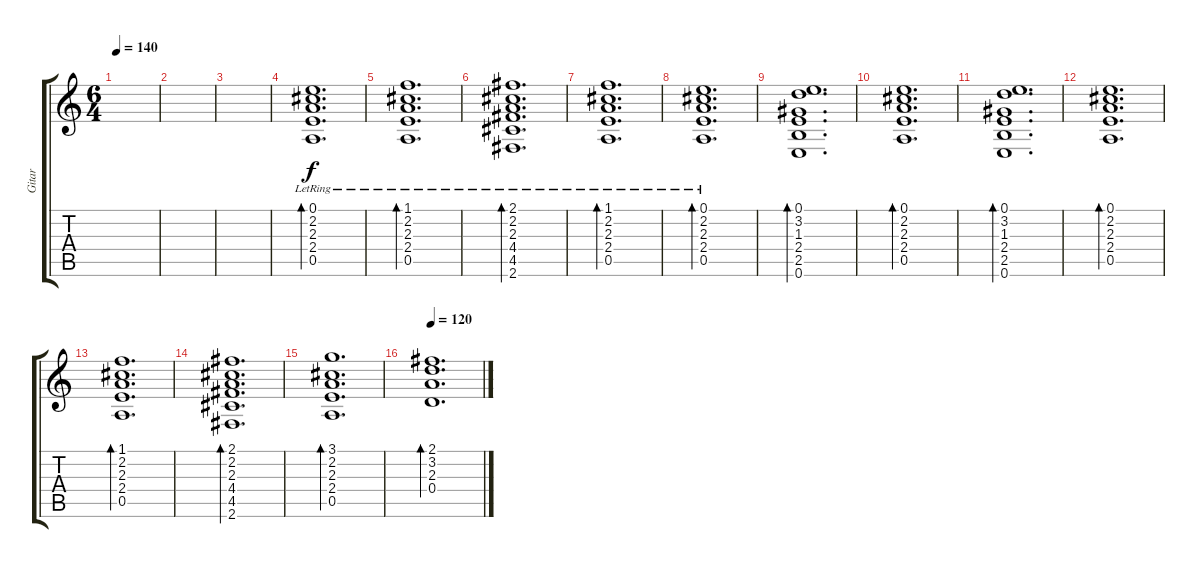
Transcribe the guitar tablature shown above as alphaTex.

\track ("Gitar" "Gitar") {instrument acousticguitarsteel}
\staff {score tabs}
\tuning (E4 B3 G3 D3 A2 E2) {hide}
\ts (6 4)
\tempo 140
\clef g2
\ks c
|
|
|
(0.1{lr} 2.2{lr} 2.3{lr} 2.4{lr} 0.5{lr}).1{d bd 480} |
(1.1{lr} 2.2{lr} 2.3{lr} 2.4{lr} 0.5{lr}).1{d bd 480} |
(2.1{lr} 2.2{lr} 2.3{lr} 4.4{lr} 4.5{lr} 2.6{lr}).1{d bd 480} |
(1.1{lr} 2.2{lr} 2.3{lr} 2.4{lr} 0.5{lr}).1{d bd 480} |
(0.1{lr} 2.2{lr} 2.3{lr} 2.4{lr} 0.5{lr}).1{d bd 480} |
(0.1 3.2 1.3 2.4 2.5 0.6).1{d bd 480} |
(0.1 2.2 2.3 2.4 0.5).1{d bd 480} |
(0.1 3.2 1.3 2.4 2.5 0.6).1{d bd 480} |
(0.1 2.2 2.3 2.4 0.5).1{d bd 480} |
(1.1 2.2 2.3 2.4 0.5).1{d bd 480} |
(2.1 2.2 2.3 4.4 4.5 2.6).1{d bd 480} |
(3.1 2.2 2.3 2.4 0.5).1{d bd 480} |
\tempo 120
(2.1 3.2 2.3 0.4).1{d bd 480}
